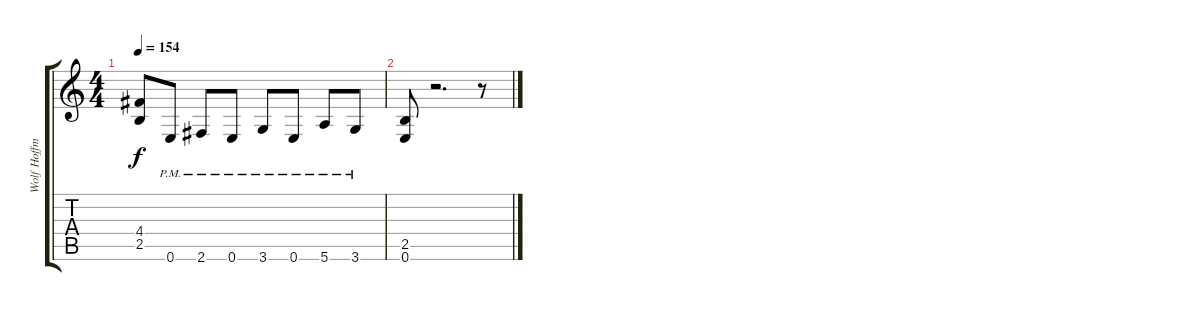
\track ("Wolf Hoffmann" "Wolf Hoffm") {instrument distortionguitar}
\staff {score tabs}
\tuning (E4 B3 G3 D3 A2 E2) {hide}
\ts (4 4)
\tempo 154
\clef g2
\ks c
(4.4{t} 2.5{t}).8{dy f} 0.6{pm}.8 2.6{pm}.8 0.6{pm}.8 3.6{pm}.8 0.6{pm}.8 5.6{pm}.8 3.6{pm}.8 |
(2.5 0.6).8 r.2{d} r.8
